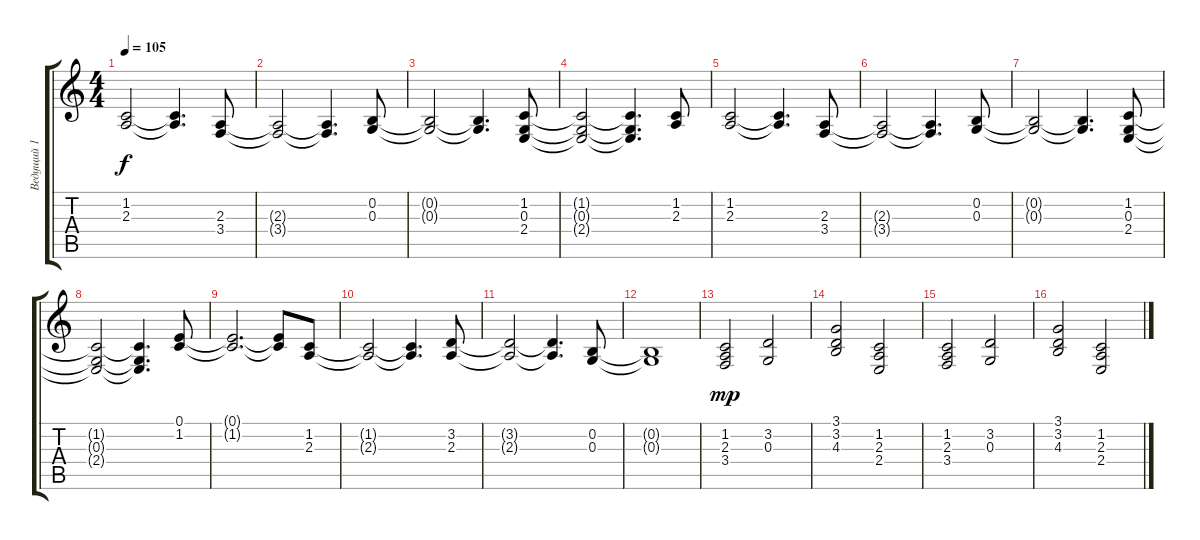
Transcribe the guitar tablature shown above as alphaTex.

\track ("Ведущий 1" "Ведущий 1") {instrument pad1newage}
\staff {score tabs}
\tuning (E4 B3 G3 D3 A2 E2) {hide}
\ts (4 4)
\tempo 105
\clef g2
\ks c
(1.2 2.3).2{dy f} (1.2{t} 2.3{t}).4{d} (2.3 3.4).8 |
(2.3{t} 3.4{t}).2 (2.3{t} 3.4{t}).4{d} (0.2 0.3).8 |
(0.2{t} 0.3{t}).2 (0.2{t} 0.3{t}).4{d} (1.2 0.3 2.4).8 |
(1.2{t} 0.3{t} 2.4{t}).2 (1.2{t} 0.3{t} 2.4{t}).4{d} (1.2 2.3).8 |
(1.2 2.3).2 (1.2{t} 2.3{t}).4{d} (2.3 3.4).8 |
(2.3{t} 3.4{t}).2 (2.3{t} 3.4{t}).4{d} (0.2 0.3).8 |
(0.2{t} 0.3{t}).2 (0.2{t} 0.3{t}).4{d} (1.2 0.3 2.4).8 |
(1.2{t} 0.3{t} 2.4{t}).2 (1.2{t} 0.3{t} 2.4{t}).4{d} (0.1 1.2).8 |
(0.1{t} 1.2{t}).2{d} (0.1{t} 1.2{t}).8 (1.2 2.3).8 |
(1.2{t} 2.3{t}).2 (1.2{t} 2.3{t}).4{d} (3.2 2.3).8 |
(3.2{t} 2.3{t}).2 (3.2{t} 2.3{t}).4{d} (0.2 0.3).8 |
(0.2{t} 0.3{t}).1 |
(1.2 2.3 3.4).2{dy mp} (3.2 0.3).2 |
(3.1 3.2 4.3).2 (1.2 2.3 2.4).2 |
(1.2 2.3 3.4).2 (3.2 0.3).2 |
(3.1 3.2 4.3).2 (1.2 2.3 2.4).2
